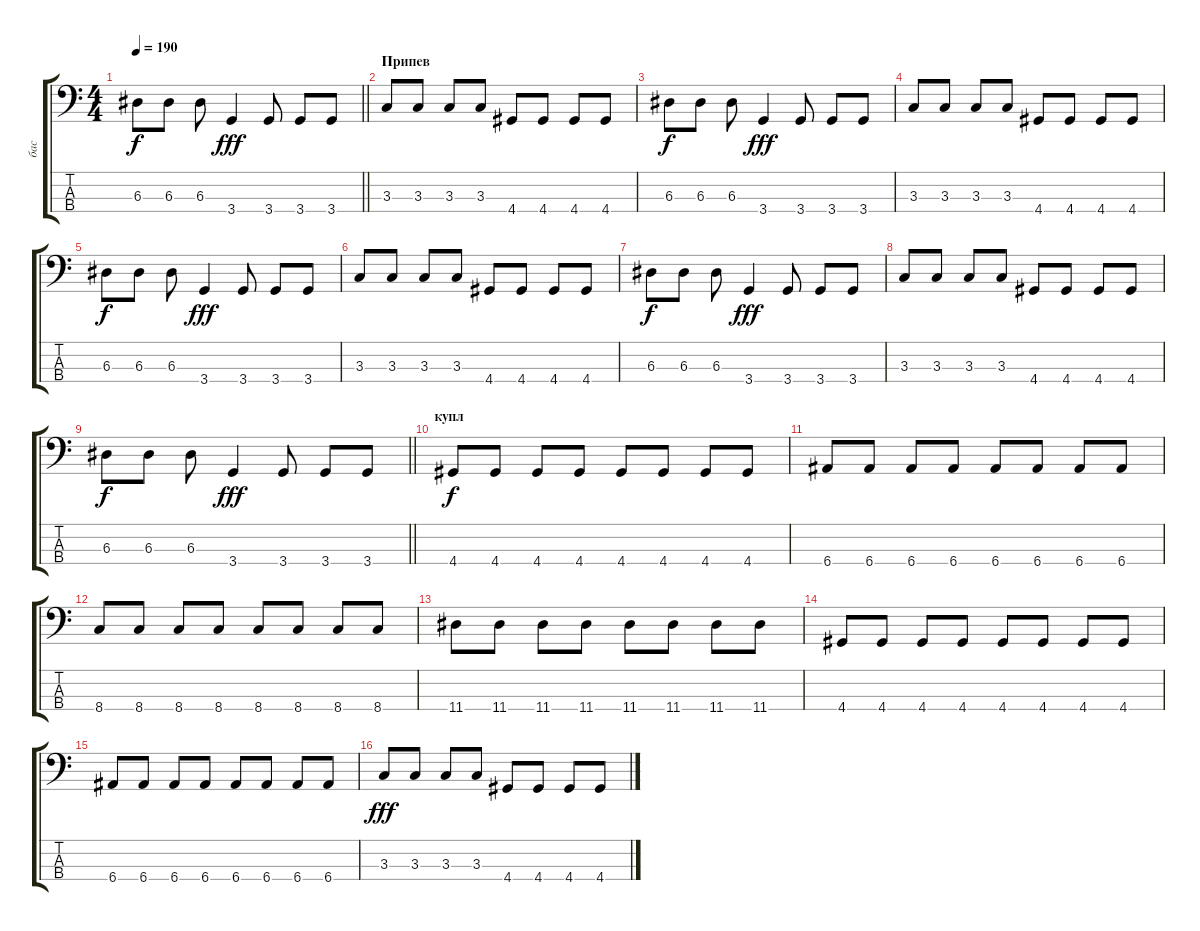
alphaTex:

\track ("бас" "бас") {instrument electricbassfinger}
\staff {score tabs}
\tuning (G2 D2 A1 E1) {hide}
\ts (4 4)
\tempo 190
\clef f4
\barLineRight lightlight
\ks c
6.3.8{dy f} 6.3.8 6.3.8 3.4.4{dy fff} 3.4.8 3.4.8 3.4.8 |
\section ("" "Припев")
3.3.8 3.3.8 3.3.8 3.3.8 4.4.8 4.4.8 4.4.8 4.4.8 |
6.3.8{dy f} 6.3.8 6.3.8 3.4.4{dy fff} 3.4.8 3.4.8 3.4.8 |
3.3.8 3.3.8 3.3.8 3.3.8 4.4.8 4.4.8 4.4.8 4.4.8 |
6.3.8{dy f} 6.3.8 6.3.8 3.4.4{dy fff} 3.4.8 3.4.8 3.4.8 |
3.3.8 3.3.8 3.3.8 3.3.8 4.4.8 4.4.8 4.4.8 4.4.8 |
6.3.8{dy f} 6.3.8 6.3.8 3.4.4{dy fff} 3.4.8 3.4.8 3.4.8 |
3.3.8 3.3.8 3.3.8 3.3.8 4.4.8 4.4.8 4.4.8 4.4.8 |
\barLineRight lightlight
6.3.8{dy f} 6.3.8 6.3.8 3.4.4{dy fff} 3.4.8 3.4.8 3.4.8 |
\section ("" "купл")
4.4.8{dy f} 4.4.8 4.4.8 4.4.8 4.4.8 4.4.8 4.4.8 4.4.8 |
6.4.8 6.4.8 6.4.8 6.4.8 6.4.8 6.4.8 6.4.8 6.4.8 |
8.4.8 8.4.8 8.4.8 8.4.8 8.4.8 8.4.8 8.4.8 8.4.8 |
11.4.8 11.4.8 11.4.8 11.4.8 11.4.8 11.4.8 11.4.8 11.4.8 |
4.4.8 4.4.8 4.4.8 4.4.8 4.4.8 4.4.8 4.4.8 4.4.8 |
6.4.8 6.4.8 6.4.8 6.4.8 6.4.8 6.4.8 6.4.8 6.4.8 |
3.3.8{dy fff} 3.3.8 3.3.8 3.3.8 4.4.8 4.4.8 4.4.8 4.4.8
